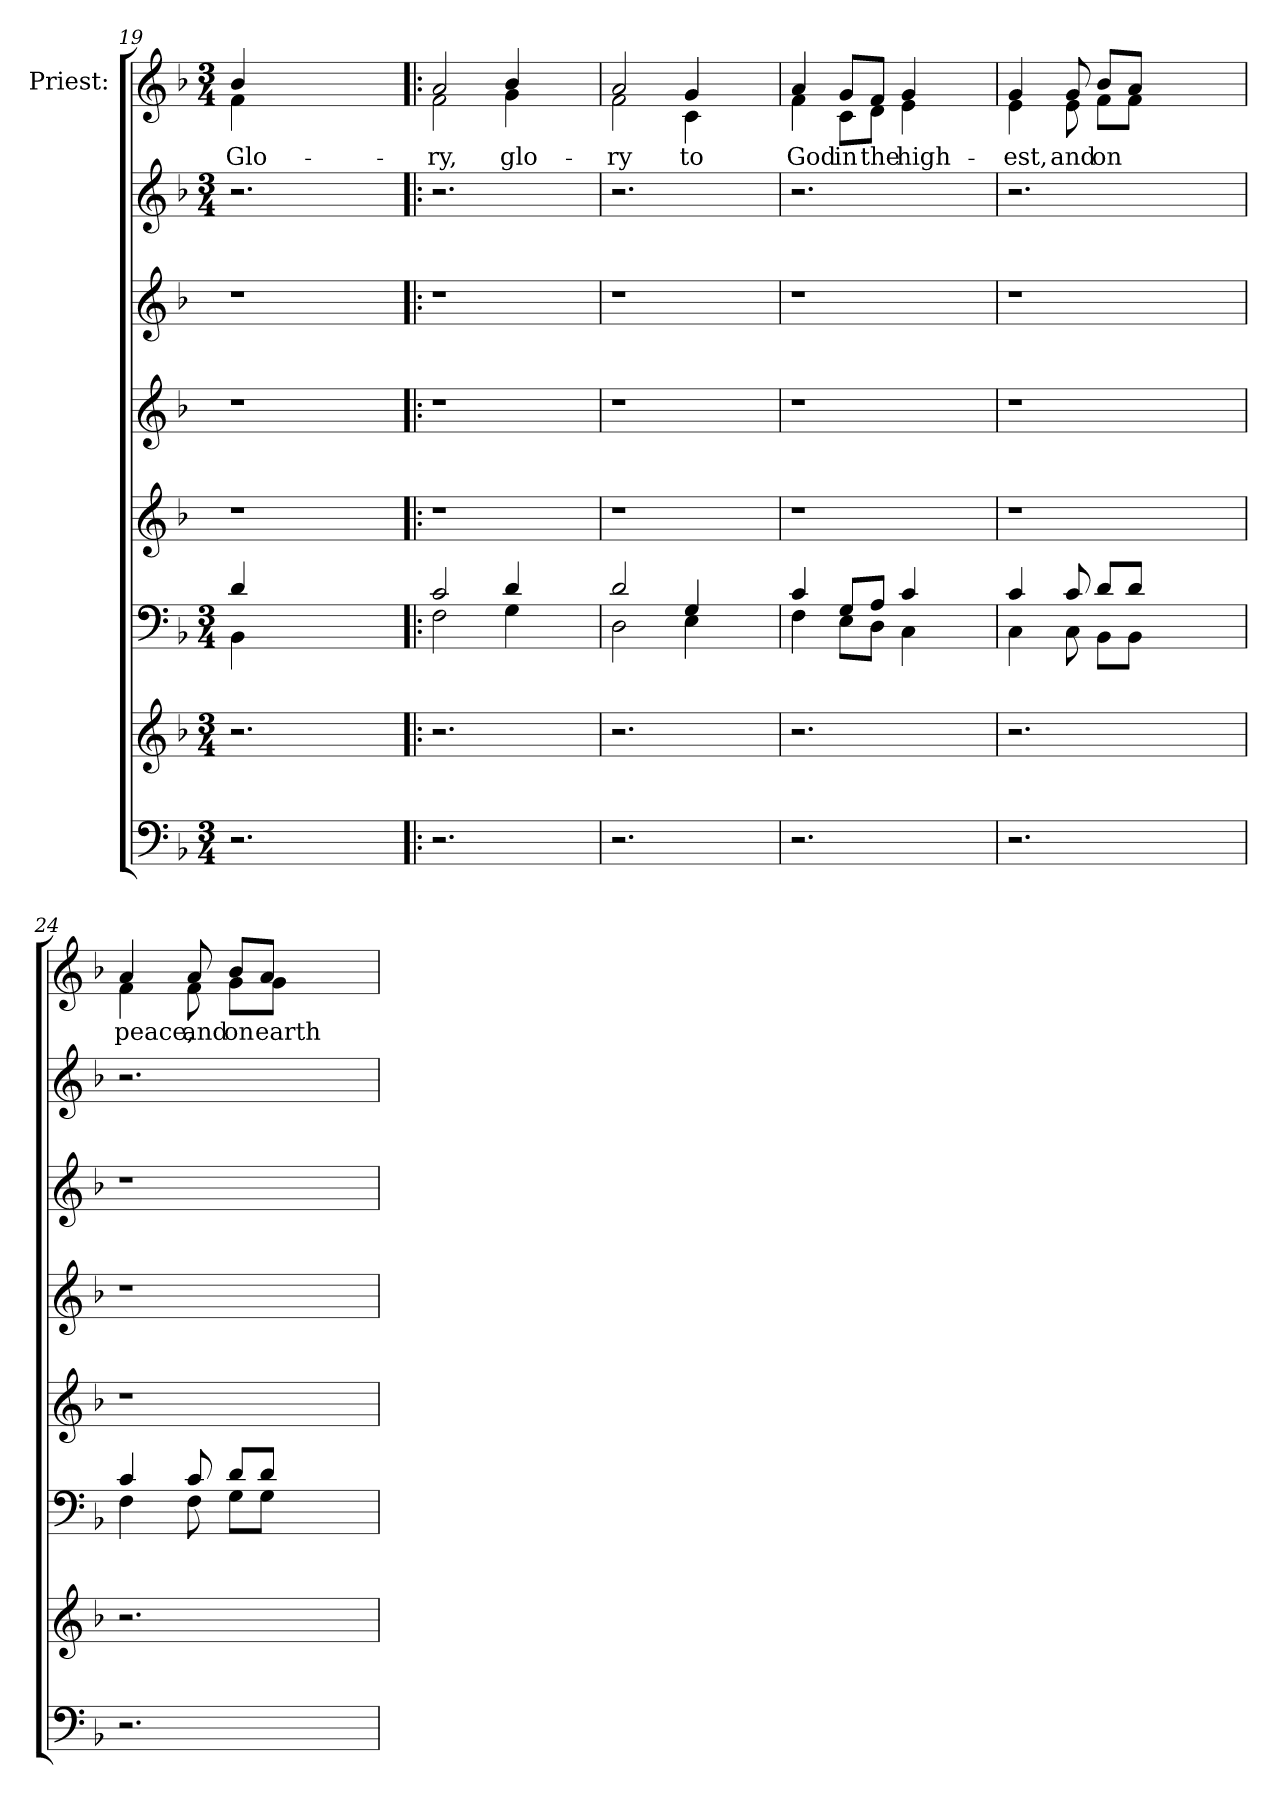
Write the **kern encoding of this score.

**kern	**kern	**kern	**kern	**kern	**kern	**kern	**kern	**text	**text
*part8	*part7	*part6	*part5	*part4	*part3	*part2	*part1	*part1	*part1
*staff8	*staff7	*staff6	*staff5	*staff4	*staff3	*staff2	*staff1	*staff1	*staff1
*	*	*	*	*	*	*	*I"Priest:	*	*
!!LO:PB:g=z
*clefF4	*clefG2	*clefF4	*clefG2	*clefG2	*clefG2	*clefG2	*clefG2	*	*
*k[b-]	*k[b-]	*k[b-]	*k[b-]	*k[b-]	*k[b-]	*k[b-]	*k[b-]	*	*
*F:	*F:	*F:	*F:	*F:	*F:	*F:	*F:	*	*
*M3/4	*M3/4	*M3/4	*	*	*	*M3/4	*M3/4	*	*
=19	=19	=19	=19	=19	=19	=19	=19	=19	=19
*	*	*^	*	*	*	*	*	*	*
!	!	!	!	!	!	!	!	!	!LO:LY:b	!
*	*	*	*	*	*	*	*	*^	*	*
2.r	2.r	4d/	4BB-\	1r	1r	1r	2.r	4b-/	4f\	Glo-	.
.	.	2.ryy	2.ryy	.	.	.	.	2.ryy	2.ryy	.	.
4ryy	4ryy	.	.	.	.	.	4ryy	.	.	.	.
=20!|:	=20!|:	=20!|:	=20!|:	=20!|:	=20!|:	=20!|:	=20!|:	=20!|:	=20!|:	=20!|:	=20!|:
!	!	!	!	!	!	!	!	!	!	!LO:LY:b	!
2.r	2.r	2c/	2F\	1r	1r	1r	2.r	2a/	2f\	-ry,	.
!	!	!	!	!	!	!	!	!	!	!LO:LY:b	!
.	.	4d/	4G\	.	.	.	.	4b-/	4g\	glo-	.
4ryy	4ryy	4ryy	4ryy	.	.	.	4ryy	4ryy	4ryy	.	.
=21	=21	=21	=21	=21	=21	=21	=21	=21	=21	=21	=21
!	!	!	!	!	!	!	!	!	!	!LO:LY:b	!
2.r	2.r	2d/	2D\	1r	1r	1r	2.r	2a/	2f\	-ry	.
!	!	!	!	!	!	!	!	!	!	!LO:LY:b	!
.	.	4G/	4E\	.	.	.	.	4g/	4c\	to	.
4ryy	4ryy	4ryy	4ryy	.	.	.	4ryy	4ryy	4ryy	.	.
=22	=22	=22	=22	=22	=22	=22	=22	=22	=22	=22	=22
!	!	!	!	!	!	!	!	!	!	!LO:LY:b	!
2.r	2.r	4c/	4F\	1r	1r	1r	2.r	4a/	4f\	God	.
!	!	!	!	!	!	!	!	!	!	!LO:LY:b	!
.	.	8G/L	8E\L	.	.	.	.	8g/L	8c\L	in	.
!	!	!	!	!	!	!	!	!	!	!LO:LY:b	!
.	.	8A/J	8D\J	.	.	.	.	8f/J	8d\J	the	.
!	!	!	!	!	!	!	!	!	!	!LO:LY:b	!
.	.	4c/	4C\	.	.	.	.	4g/	4e\	high-	.
4ryy	4ryy	4ryy	4ryy	.	.	.	4ryy	4ryy	4ryy	.	.
=23	=23	=23	=23	=23	=23	=23	=23	=23	=23	=23	=23
!	!	!	!	!	!	!	!	!	!	!LO:LY:b	!LO:LY:b
*	*	*	*^	*	*	*	*	*	*^	*	*
2.r	2.r	4c/	4C\	32ryy	1r	1r	1r	2.r	4g/	4e\	32ryy	-est,	.
.	.	.	.	2ryy	.	.	.	.	.	.	2ryy	.	.
!	!	!	!	!	!	!	!	!	!	!	!	!LO:LY:b	!
.	.	8c/	8C\	.	.	.	.	.	8g/	8e\	.	and	.
!	!	!	!	!	!	!	!	!	!	!	!	!LO:LY:b	!
.	.	8d/L	8BB-\L	.	.	.	.	.	8b-/L	8f\L	.	on	.
.	.	8d/J	8BB-\J	.	.	.	.	.	8a/J	8f\J	.	.	.
.	.	.	.	4...ryy	.	.	.	.	.	.	4...ryy	.	.
.	.	4.ryy	4.ryy	.	.	.	.	.	4.ryy	4.ryy	.	.	.
4ryy	4ryy	.	.	.	.	.	.	4ryy	.	.	.	.	.
!!LO:LB:g=z	!!	!!
=24	=24	=24	=24	=24	=24	=24	=24	=24	=24	=24	=24	=24	=24
!	!	!	!	!	!	!	!	!	!	!	!	!LO:LY:b	!LO:LY:b
2.r	2.r	4c/	4F\	32ryy	1r	1r	1r	2.r	4a/	4f\	32ryy	peace,	.
.	.	.	.	2ryy	.	.	.	.	.	.	2ryy	.	.
!	!	!	!	!	!	!	!	!	!	!	!	!LO:LY:b	!
.	.	8c/	8F\	.	.	.	.	.	8a/	8f\	.	and	.
!	!	!	!	!	!	!	!	!	!	!	!	!LO:LY:b	!
.	.	8d/L	8G\L	.	.	.	.	.	8b-/L	8g\L	.	on	.
!	!	!	!	!	!	!	!	!	!	!	!	!LO:LY:b	!
.	.	8d/J	8G\J	.	.	.	.	.	8a/J	8g\J	.	earth	.
.	.	.	.	4...ryy	.	.	.	.	.	.	4...ryy	.	.
.	.	4.ryy	4.ryy	.	.	.	.	.	4.ryy	4.ryy	.	.	.
4ryy	4ryy	.	.	.	.	.	.	4ryy	.	.	.	.	.
*	*	*v	*v	*v	*	*	*	*	*v	*v	*v	*	*
=	=	=	=	=	=	=	=	=	=
*-	*-	*-	*-	*-	*-	*-	*-	*-	*-
